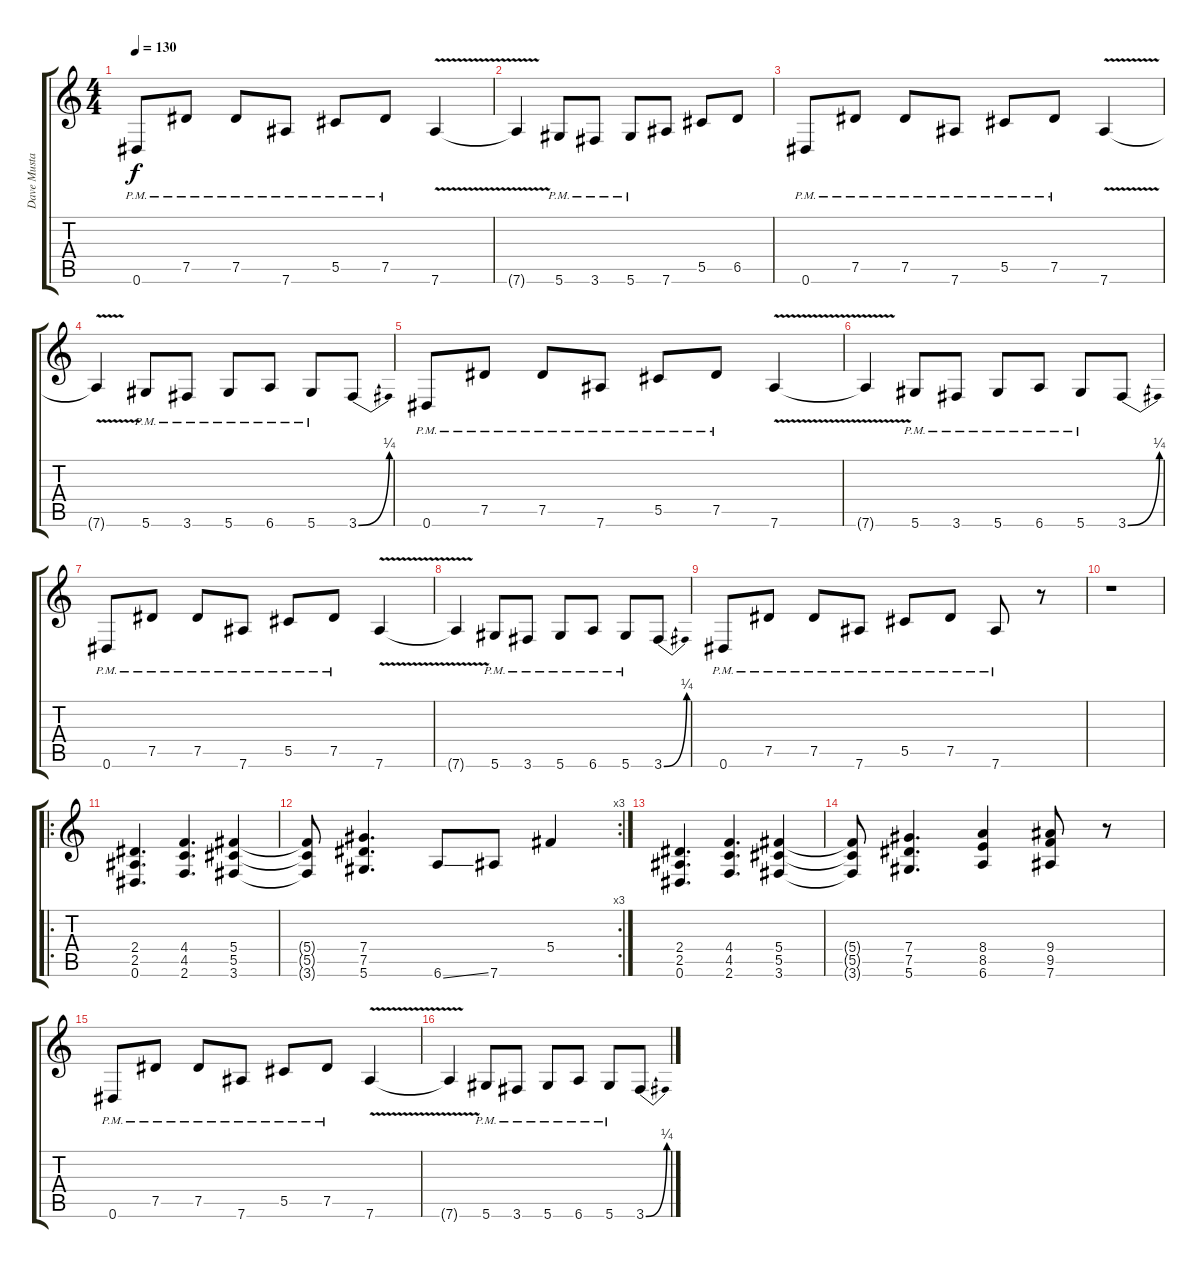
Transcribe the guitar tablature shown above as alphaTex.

\track ("Dave Mustaine" "Dave Musta") {instrument distortionguitar}
\staff {score tabs}
\tuning (Eb4 Bb3 Gb3 Db3 Ab2 Eb2) {hide}
\ts (4 4)
\tempo 130
\clef g2
\ks c
0.6{pm}.8{dy f} 7.5{pm}.8 7.5{pm}.8 7.6{pm}.8 5.5{pm}.8 7.5{pm}.8 7.6{v}.4 |
7.6{t}.4 5.6{pm}.8 3.6{pm}.8 5.6{pm}.8 7.6.8 5.5.8 6.5.8 |
0.6{pm}.8 7.5{pm}.8 7.5{pm}.8 7.6{pm}.8 5.5{pm}.8 7.5{pm}.8 7.6{v}.4 |
7.6{t}.4 5.6{pm}.8 3.6{pm}.8 5.6{pm}.8 6.6{pm}.8 5.6{pm}.8 3.6{be (bend 0 0 60 1)}.8 |
0.6{pm}.8 7.5{pm}.8 7.5{pm}.8 7.6{pm}.8 5.5{pm}.8 7.5{pm}.8 7.6{v}.4 |
7.6{t}.4 5.6{pm}.8 3.6{pm}.8 5.6{pm}.8 6.6{pm}.8 5.6{pm}.8 3.6{be (bend 0 0 60 1)}.8 |
0.6{pm}.8 7.5{pm}.8 7.5{pm}.8 7.6{pm}.8 5.5{pm}.8 7.5{pm}.8 7.6{v}.4 |
7.6{t}.4 5.6{pm}.8 3.6{pm}.8 5.6{pm}.8 6.6{pm}.8 5.6{pm}.8 3.6{be (bend 0 0 60 1)}.8 |
0.6{pm}.8 7.5{pm}.8 7.5{pm}.8 7.6{pm}.8 5.5{pm}.8 7.5{pm}.8 7.6{pm}.8 r.8 |
r.1 |
\ro
(2.4 2.5 0.6).4{d} (4.4 4.5 2.6).4{d} (5.4 5.5 3.6).4 |
\rc 3
(5.4{t} 5.5{t} 3.6{t}).8 (7.4 7.5 5.6).4{d} 6.6{ss}.8 7.6.8 5.4.4 |
(2.4 2.5 0.6).4{d} (4.4 4.5 2.6).4{d} (5.4 5.5 3.6).4 |
(5.4{t} 5.5{t} 3.6{t}).8 (7.4 7.5 5.6).4{d} (8.4 8.5 6.6).4 (9.4 9.5 7.6).8 r.8 |
0.6{pm}.8 7.5{pm}.8 7.5{pm}.8 7.6{pm}.8 5.5{pm}.8 7.5{pm}.8 7.6{v}.4 |
7.6{t}.4 5.6{pm}.8 3.6{pm}.8 5.6{pm}.8 6.6{pm}.8 5.6{pm}.8 3.6{be (bend 0 0 60 1)}.8
